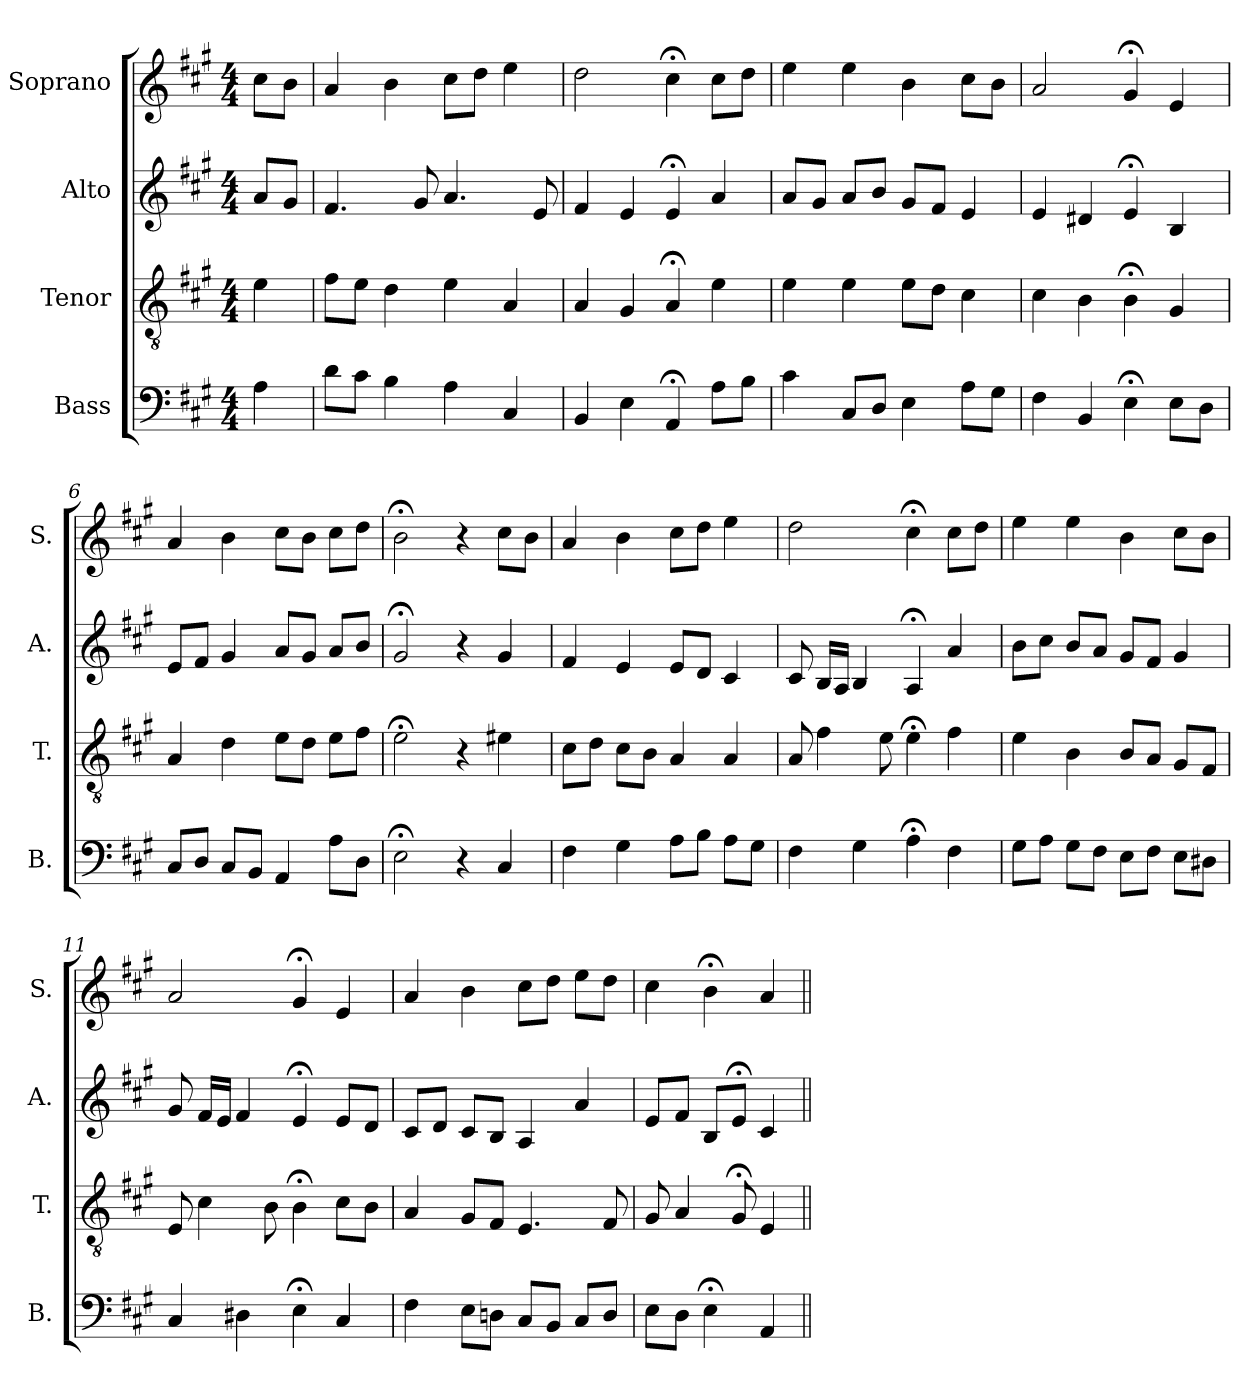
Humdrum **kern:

**kern	**kern	**kern	**kern
*part4	*part3	*part2	*part1
*staff4	*staff3	*staff2	*staff1
*I"Bass	*I"Tenor	*I"Alto	*I"Soprano
*I'B.	*I'T.	*I'A.	*I'S.
*clefF4	*clefGv2	*clefG2	*clefG2
*	*ITrd7c12	*	*
*k[f#c#g#]	*k[f#c#g#]	*k[f#c#g#]	*k[f#c#g#]
*A:	*A:	*A:	*A:
*M4/4	*M4/4	*M4/4	*M4/4
=1	=1	=1	=1
4A\	4E\	8a/L	8cc#\L
.	.	8g#/J	8b\J
=2	=2	=2	=2
8d\L	8F#\L	4.f#/	4a/
8c#\J	8E\J	.	.
4B\	4D\	.	4b\
.	.	8g#/	.
4A\	4E\	4.a/	8cc#\L
.	.	.	8dd\J
4C#/	4AA/	.	4ee\
.	.	8e/	.
=3	=3	=3	=3
4BB/	4AA/	4f#/	2dd\
4E\	4GG#/	4e/	.
4AA;</	4AA;</	4e;</	4cc#;<\
8A\L	4E\	4a/	8cc#\L
8B\J	.	.	8dd\J
=4	=4	=4	=4
4c#\	4E\	8a/L	4ee\
.	.	8g#/J	.
8C#/L	4E\	8a/L	4ee\
8D/J	.	8b/J	.
4E\	8E\L	8g#/L	4b\
.	8D\J	8f#/J	.
8A\L	4C#\	4e/	8cc#\L
8G#\J	.	.	8b\J
=5	=5	=5	=5
4F#\	4C#\	4e/	2a/
4BB/	4BB\	4d#X/	.
4E;<\	4BB;<\	4e;</	4g#;</
8E\L	4GG#/	4B/	4e/
8D\J	.	.	.
!!LO:LB:g=z
=6	=6	=6	=6
8C#/L	4AA/	8e/L	4a/
8D/J	.	8f#/J	.
8C#/L	4D\	4g#/	4b\
8BB/J	.	.	.
4AA/	8E\L	8a/L	8cc#\L
.	8D\J	8g#/J	8b\J
8A\L	8E\L	8a/L	8cc#\L
8D\J	8F#\J	8b/J	8dd\J
=7	=7	=7	=7
2E;<\	2E;<\	2g#;</	2b;<\
4r	4r	4r	4r
4C#/	4E#X\	4g#/	8cc#\L
.	.	.	8b\J
=8	=8	=8	=8
4F#\	8C#\L	4f#/	4a/
.	8D\J	.	.
4G#\	8C#\L	4e/	4b\
.	8BB\J	.	.
8A\L	4AA/	8e/L	8cc#\L
8B\J	.	8d/J	8dd\J
8A\L	4AA/	4c#/	4ee\
8G#\J	.	.	.
=9	=9	=9	=9
4F#\	8AA/	8c#/	2dd\
.	4F#\	16B/LL	.
.	.	16A/JJ	.
4G#\	.	4B/	.
.	8E\	.	.
4A;<\	4E;<\	4A;</	4cc#;<\
4F#\	4F#\	4a/	8cc#\L
.	.	.	8dd\J
!!LO:PB:g=z
=10	=10	=10	=10
8G#\L	4E\	8b\L	4ee\
8A\J	.	8cc#\J	.
8G#\L	4BB\	8b/L	4ee\
8F#\J	.	8a/J	.
8E\L	8BB/L	8g#/L	4b\
8F#\J	8AA/J	8f#/J	.
8E\L	8GG#/L	4g#/	8cc#\L
8D#X\J	8FF#/J	.	8b\J
=11	=11	=11	=11
4C#/	8EE/	8g#/	2a/
.	4C#\	16f#/LL	.
.	.	16e/JJ	.
4D#X\	.	4f#/	.
.	8BB\	.	.
4E;<\	4BB;<\	4e;</	4g#;</
4C#/	8C#\L	8e/L	4e/
.	8BB\J	8d/J	.
=12	=12	=12	=12
4F#\	4AA/	8c#/L	4a/
.	.	8d/J	.
8E\L	8GG#/L	8c#/L	4b\
8Dn\J	8FF#/J	8B/J	.
8C#/L	4.EE/	4A/	8cc#\L
8BB/J	.	.	8dd\J
8C#/L	.	4a/	8ee\L
8D/J	8FF#/	.	8dd\J
=13	=13	=13	=13
8E\L	8GG#/	8e/L	4cc#\
8D\J	4AA/	8f#/J	.
4E;<\	.	8B/L	4b;<\
.	8GG#;</	8e;</J	.
4AA/	4EE/	4c#/	4a/
=||	=||	=||	=||
*-	*-	*-	*-
